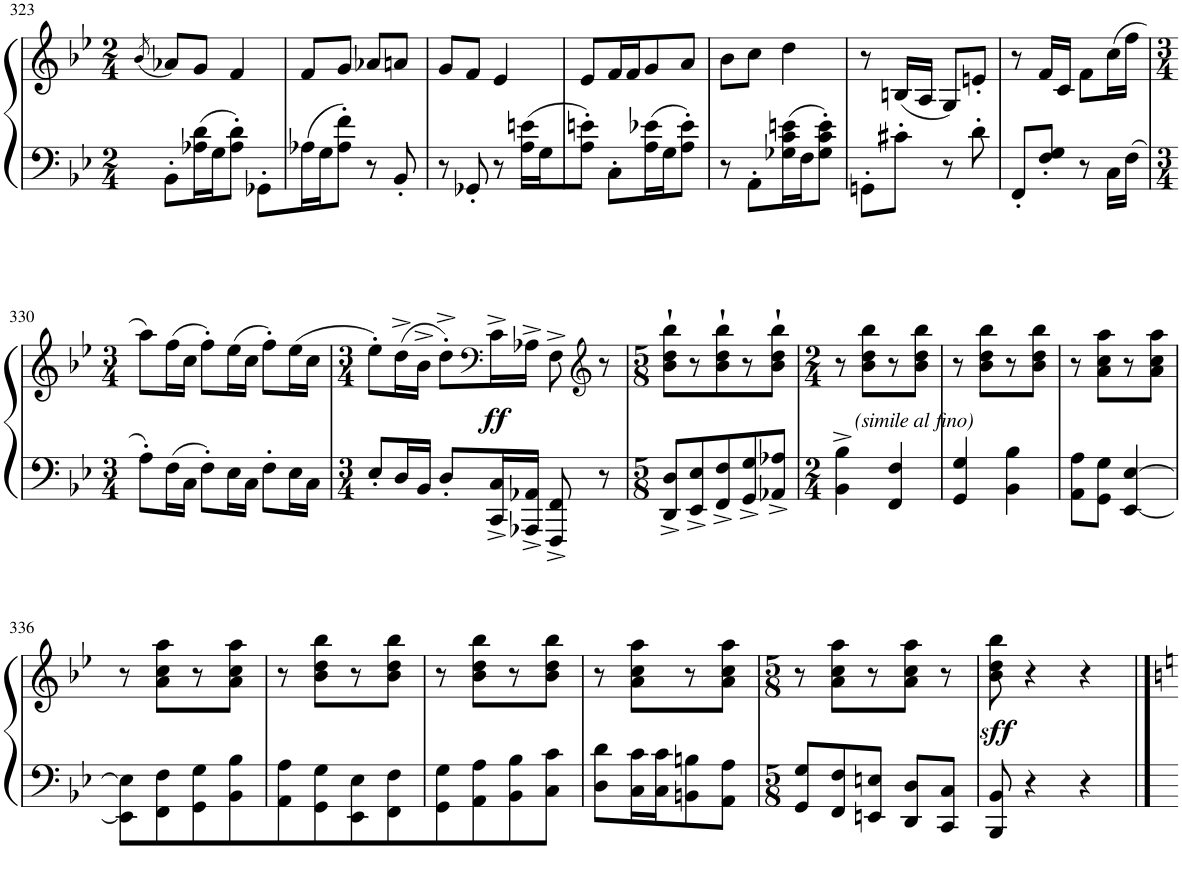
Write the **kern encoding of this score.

**kern	**kern	**dynam
*part1	*part1	*part1
*staff2	*staff1	*staff1/2
*I"Piano	*	*
*I'Pno.	*	*
!!LO:PB:g=z
*clefF4	*clefG2	*
*k[b-e-]	*k[b-e-]	*
*M2/4	*M2/4	*
=323	=323	=323
.	(8qb-/	.
8BB-'\L	8a-X/L)	.
16A-X\ 16d\L	8g/J	.
16G\J	.	.
8A-\' 8d\'J	4f/	.
8GG-X'\L	.	.
=324	=324	=324
16A-X\L	8f/L	.
16G\J	.	.
8A-\' 8f\'J	8g/J	.
8r	8a-X/L	.
8BB-'/	8an/J	.
=325	=325	=325
8r	8g/L	.
8GG-X'/	8f/J	.
8r	4e-/	.
16A\ 16en\LL	.	.
16G\J	.	.
=326	=326	=326
8A\' 8en\'J	8e-/L	.
8C'\L	16f/L	.
.	16f/J	.
16A\ 16e-X\L	8g/	.
16G\J	.	.
8A\' 8e-\'J	8a/J	.
=327	=327	=327
8r	8b-\L	.
8AA'\L	8cc\J	.
16G-X\ 16c\ 16en\L	4dd\	.
16F\J	.	.
8G-\' 8c\' 8e\'J	.	.
=328	=328	=328
8GGn'\L	8r	.
8c#X'\J	(16Bn/LL	.
.	16A/JJ	.
8r	8G/L)	.
8d'\	8en'/J	.
=329	=329	=329
8FF'/L	8r	.
8F/' 8G/'J	16f/LL	.
.	16c/JJ	.
8r	8f\L	.
16C\LL	(16cc\L	.
16F\JJ	16ff\JJ	.
!!LO:LB:g=z
=330	=330	=330
*M3/4	*M3/4	*
8A'\L	8aa\L)	.
16F\L	(16ff\L	.
16C\JJ	16cc\JJ	.
8F'\L	8ff'\L)	.
16E-\L	(16ee-\L	.
16C\JJ	16cc\JJ	.
8F'\L	8ff'\L)	.
16E-\L	(16ee-\L	.
16C\JJ	16cc\JJ	.
=331	=331	=331
*M3/4	*M3/4	*
8E-'/L	8ee-'\L)	.
16D/L	(16dd^\L	.
16BB-/JJ	16b-^\JJ	.
8D'/L	8dd'^\L)	.
*	*clefF4	*
!	!	!LO:DY:b
16CC/^ 16C/^L	16c^\L	ff
16AAA-X/^ 16AA-X/^JJ	16A-X^\JJ	.
8FFF/^ 8FF/^	8F^\	.
*	*clefG2	*
8r	8r	.
=332	=332	=332
*M5/8	*M5/8	*
8DD/^ 8D/^L	8b-\` 8dd\` 8bb-\`L	.
8EE-/^ 8E-/^	8r	.
8FF/^ 8F/^	8b-\` 8dd\` 8bb-\`	.
8GG/^ 8G/^	8r	.
8AA-X/^ 8A-X/^J	8b-\` 8dd\` 8bb-\`J	.
=333	=333	=333
*M2/4	*M2/4	*
4BB-\^ 4B-\^	8r	.
!	!LO:TX:b:i:t=(simile al fino)	!
.	8b-\ 8dd\ 8bb-\L	.
4FF/ 4F/	8r	.
.	8b-\ 8dd\ 8bb-\J	.
=334	=334	=334
4GG/ 4G/	8r	.
.	8b-\ 8dd\ 8bb-\L	.
4BB-\ 4B-\	8r	.
.	8b-\ 8dd\ 8bb-\J	.
=335	=335	=335
8AA\ 8A\L	8r	.
8GG\ 8G\J	8a\ 8cc\ 8aa\L	.
[4EE-/ [4E-/	8r	.
.	8a\ 8cc\ 8aa\J	.
!!LO:LB:g=z
=336	=336	=336
8EE-\] 8E-\]L	8r	.
8FF\ 8F\	8a\ 8cc\ 8aa\L	.
8GG\ 8G\	8r	.
8BB-\ 8B-\	8a\ 8cc\ 8aa\J	.
=337	=337	=337
8AA\ 8A\	8r	.
8GG\ 8G\	8b-\ 8dd\ 8bb-\L	.
8EE-\ 8E-\	8r	.
8FF\ 8F\	8b-\ 8dd\ 8bb-\J	.
=338	=338	=338
8GG\ 8G\	8r	.
8AA\ 8A\	8b-\ 8dd\ 8bb-\L	.
8BB-\ 8B-\	8r	.
8C\ 8c\J	8b-\ 8dd\ 8bb-\J	.
=339	=339	=339
8D\ 8d\L	8r	.
16C\ 16c\L	8a\ 8cc\ 8aa\L	.
16C\ 16c\J	.	.
8BBn\ 8Bn\	8r	.
8AA\ 8A\J	8a\ 8cc\ 8aa\J	.
=340	=340	=340
*M5/8	*M5/8	*
8GG/ 8G/L	8r	.
8FF/ 8F/	8a\ 8cc\ 8aa\L	.
8EEn/ 8En/J	8r	.
8DD/ 8D/L	8a\ 8cc\ 8aa\J	.
8CC/ 8C/J	8r	.
=341	=341	=341
!	!	!LO:DY:a=2
8BBB-/ 8BB-/	8b-\ 8dd\ 8bb-\	other-dynamics
4r	4r	.
4r	4r	.
==	==	==
*-	*-	*-
